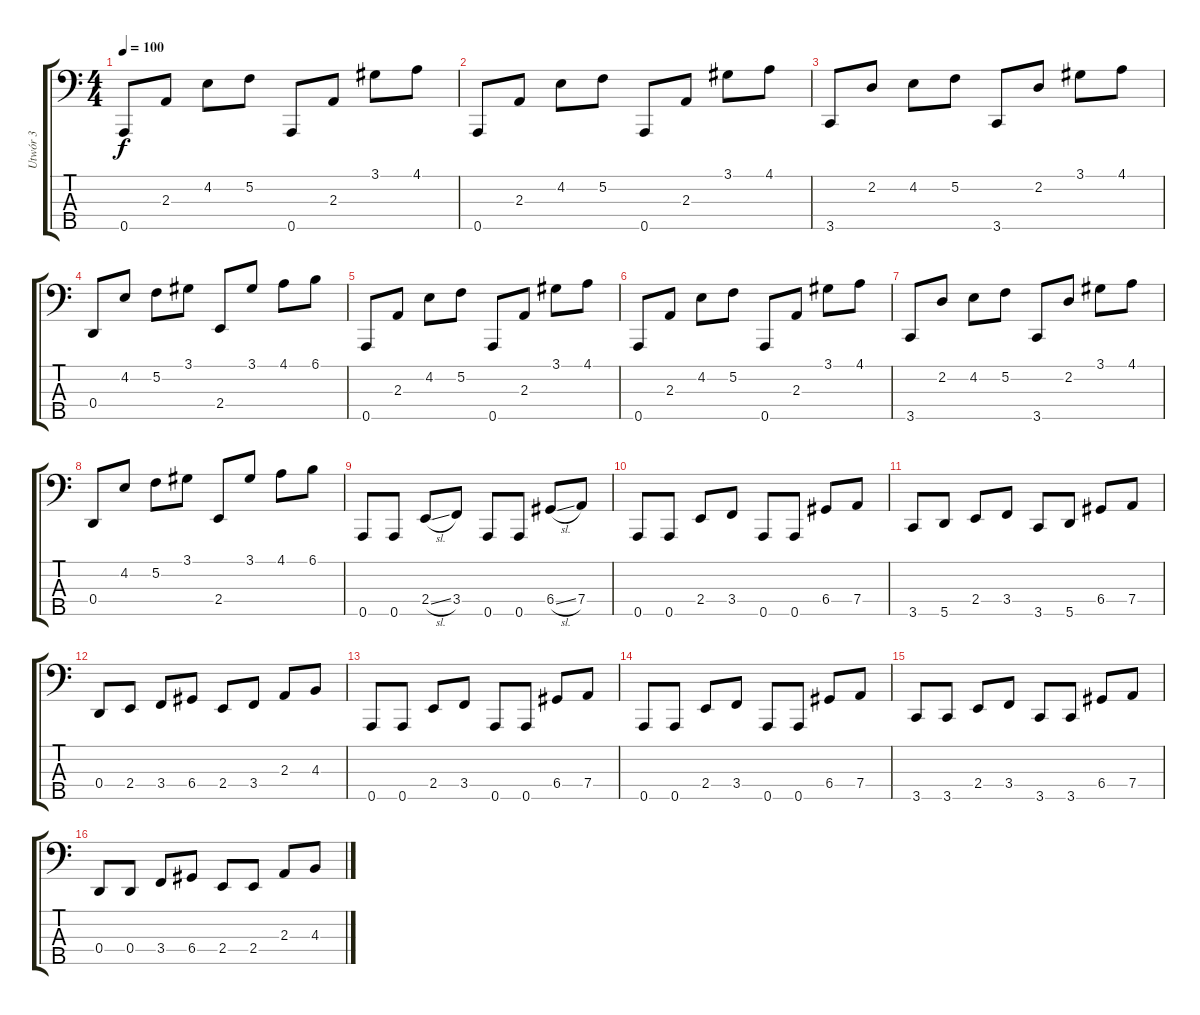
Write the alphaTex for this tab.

\track ("Utwór 3" "Utwór 3") {instrument electricbasspick}
\staff {score tabs}
\tuning (F2 C2 G1 D1 A0) {hide}
\ts (4 4)
\tempo 100
\clef f4
\ks c
0.5.8{dy f} 2.3.8 4.2.8 5.2.8 0.5.8 2.3.8 3.1.8 4.1.8 |
0.5.8 2.3.8 4.2.8 5.2.8 0.5.8 2.3.8 3.1.8 4.1.8 |
3.5.8 2.2.8 4.2.8 5.2.8 3.5.8 2.2.8 3.1.8 4.1.8 |
0.4.8 4.2.8 5.2.8 3.1.8 2.4.8 3.1.8 4.1.8 6.1.8 |
0.5.8 2.3.8 4.2.8 5.2.8 0.5.8 2.3.8 3.1.8 4.1.8 |
0.5.8 2.3.8 4.2.8 5.2.8 0.5.8 2.3.8 3.1.8 4.1.8 |
3.5.8 2.2.8 4.2.8 5.2.8 3.5.8 2.2.8 3.1.8 4.1.8 |
0.4.8 4.2.8 5.2.8 3.1.8 2.4.8 3.1.8 4.1.8 6.1.8 |
0.5.8 0.5.8 2.4{sl}.8 3.4.8 0.5.8 0.5.8 6.4{sl}.8 7.4.8 |
0.5.8 0.5.8 2.4.8 3.4.8 0.5.8 0.5.8 6.4.8 7.4.8 |
3.5.8 5.5.8 2.4.8 3.4.8 3.5.8 5.5.8 6.4.8 7.4.8 |
0.4.8 2.4.8 3.4.8 6.4.8 2.4.8 3.4.8 2.3.8 4.3.8 |
0.5.8 0.5.8 2.4.8 3.4.8 0.5.8 0.5.8 6.4.8 7.4.8 |
0.5.8 0.5.8 2.4.8 3.4.8 0.5.8 0.5.8 6.4.8 7.4.8 |
3.5.8 3.5.8 2.4.8 3.4.8 3.5.8 3.5.8 6.4.8 7.4.8 |
0.4.8 0.4.8 3.4.8 6.4.8 2.4.8 2.4.8 2.3.8 4.3.8
